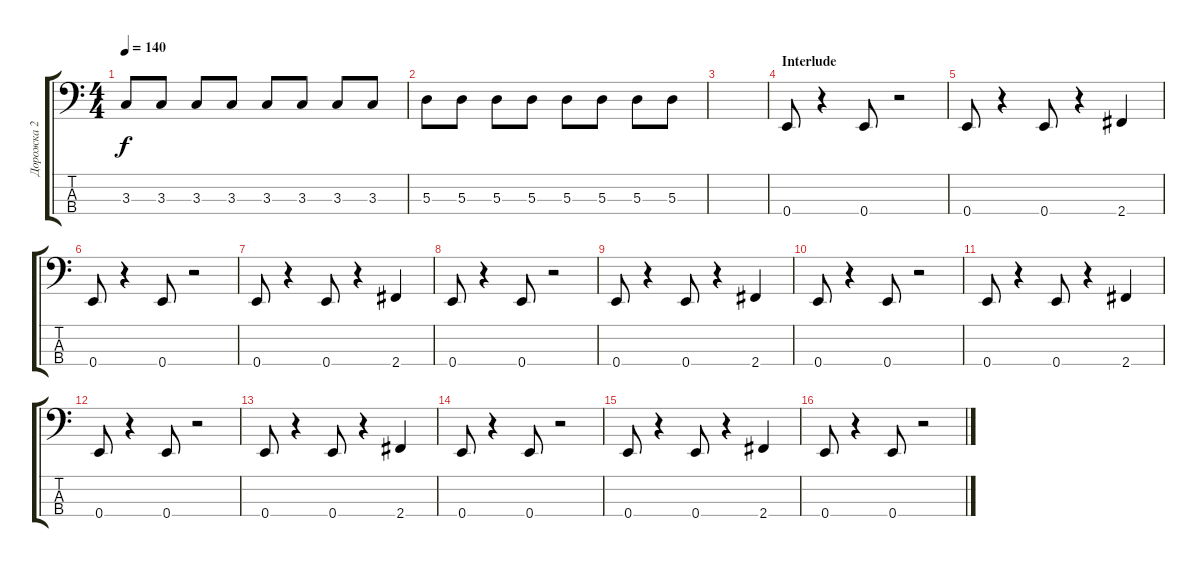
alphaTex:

\track ("Дорожка 2" "Дорожка 2") {instrument electricbassfinger}
\staff {score tabs}
\tuning (G2 D2 A1 E1) {hide}
\ts (4 4)
\tempo 140
\clef f4
\ks c
3.3.8{dy f} 3.3.8 3.3.8 3.3.8 3.3.8 3.3.8 3.3.8 3.3.8 |
5.3.8 5.3.8 5.3.8 5.3.8 5.3.8 5.3.8 5.3.8 5.3.8 |
|
\section ("" "Interlude")
0.4.8 r.4 0.4.8 r.2 |
0.4.8 r.4 0.4.8 r.4 2.4.4 |
0.4.8 r.4 0.4.8 r.2 |
0.4.8 r.4 0.4.8 r.4 2.4.4 |
0.4.8 r.4 0.4.8 r.2 |
0.4.8 r.4 0.4.8 r.4 2.4.4 |
0.4.8 r.4 0.4.8 r.2 |
0.4.8 r.4 0.4.8 r.4 2.4.4 |
0.4.8 r.4 0.4.8 r.2 |
0.4.8 r.4 0.4.8 r.4 2.4.4 |
0.4.8 r.4 0.4.8 r.2 |
0.4.8 r.4 0.4.8 r.4 2.4.4 |
0.4.8 r.4 0.4.8 r.2
